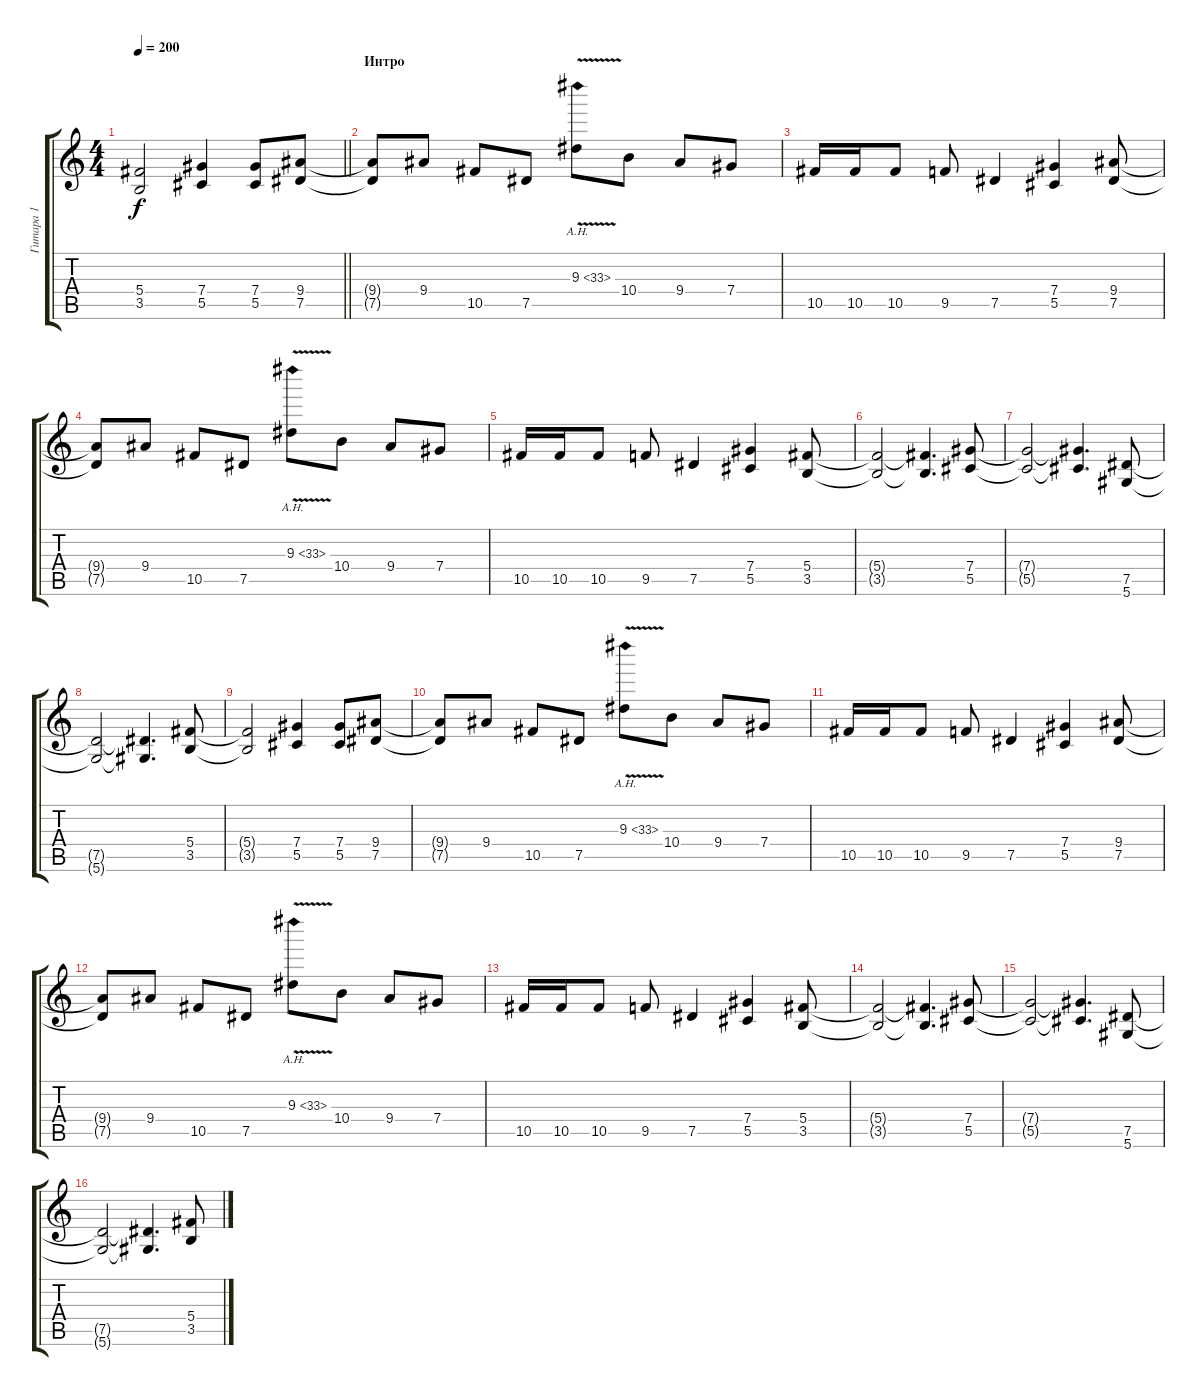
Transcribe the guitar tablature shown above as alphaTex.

\track ("Гитара 1" "Гитара 1") {instrument overdrivenguitar}
\staff {score tabs}
\tuning (Eb4 Bb3 Gb3 Db3 Ab2 Eb2) {hide}
\ts (4 4)
\tempo 200
\clef g2
\barLineRight lightlight
\ks c
(5.4{t} 3.5{t}).2{dy f} (7.4 5.5).4 (7.4 5.5).8 (9.4 7.5).8 |
\section ("" "Интро")
(9.4{t} 7.5{t}).8 9.4.8 10.5.8 7.5.8 9.3{ah 24 v}.8 10.4.8 9.4.8 7.4.8 |
10.5.16 10.5.16 10.5.8 9.5.8 7.5.4 (7.4 5.5).4 (9.4 7.5).8 |
(9.4{t} 7.5{t}).8 9.4.8 10.5.8 7.5.8 9.3{ah 24 v}.8 10.4.8 9.4.8 7.4.8 |
10.5.16 10.5.16 10.5.8 9.5.8 7.5.4 (7.4 5.5).4 (5.4 3.5).8 |
(5.4{t} 3.5{t}).2 (5.4{t} 3.5{t}).4{d} (7.4 5.5).8 |
(7.4{t} 5.5{t}).2 (7.4{t} 5.5{t}).4{d} (7.5 5.6).8 |
(7.5{t} 5.6{t}).2 (7.5{t} 5.6{t}).4{d} (5.4 3.5).8 |
(5.4{t} 3.5{t}).2 (7.4 5.5).4 (7.4 5.5).8 (9.4 7.5).8 |
(9.4{t} 7.5{t}).8 9.4.8 10.5.8 7.5.8 9.3{ah 24 v}.8 10.4.8 9.4.8 7.4.8 |
10.5.16 10.5.16 10.5.8 9.5.8 7.5.4 (7.4 5.5).4 (9.4 7.5).8 |
(9.4{t} 7.5{t}).8 9.4.8 10.5.8 7.5.8 9.3{ah 24 v}.8 10.4.8 9.4.8 7.4.8 |
10.5.16 10.5.16 10.5.8 9.5.8 7.5.4 (7.4 5.5).4 (5.4 3.5).8 |
(5.4{t} 3.5{t}).2 (5.4{t} 3.5{t}).4{d} (7.4 5.5).8 |
(7.4{t} 5.5{t}).2 (7.4{t} 5.5{t}).4{d} (7.5 5.6).8 |
(7.5{t} 5.6{t}).2 (7.5{t} 5.6{t}).4{d} (5.4 3.5).8
